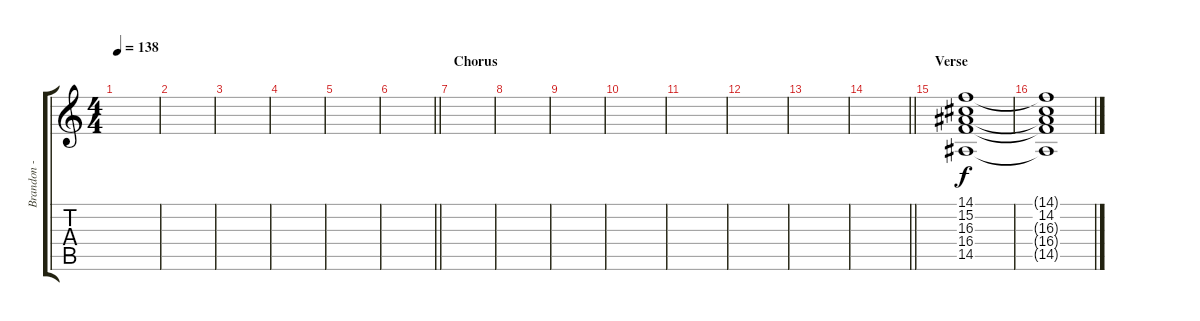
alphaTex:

\track ("Brandon - Synth" "Brandon - ") {instrument stringensemble2}
\staff {score tabs}
\tuning (Eb4 Bb3 Gb3 Db3 Ab2 Eb2) {hide}
\ts (4 4)
\tempo 138
\clef g2
\ks c
|
|
|
|
|
\barLineRight lightlight
|
\section ("" "Chorus")
|
|
|
|
|
|
|
\barLineRight lightlight
|
\section ("" "Verse")
(14.1 15.2 16.3 16.4 14.5).1 |
(14.1{t} 14.2 16.3{t} 16.4{t} 14.5{t}).1
